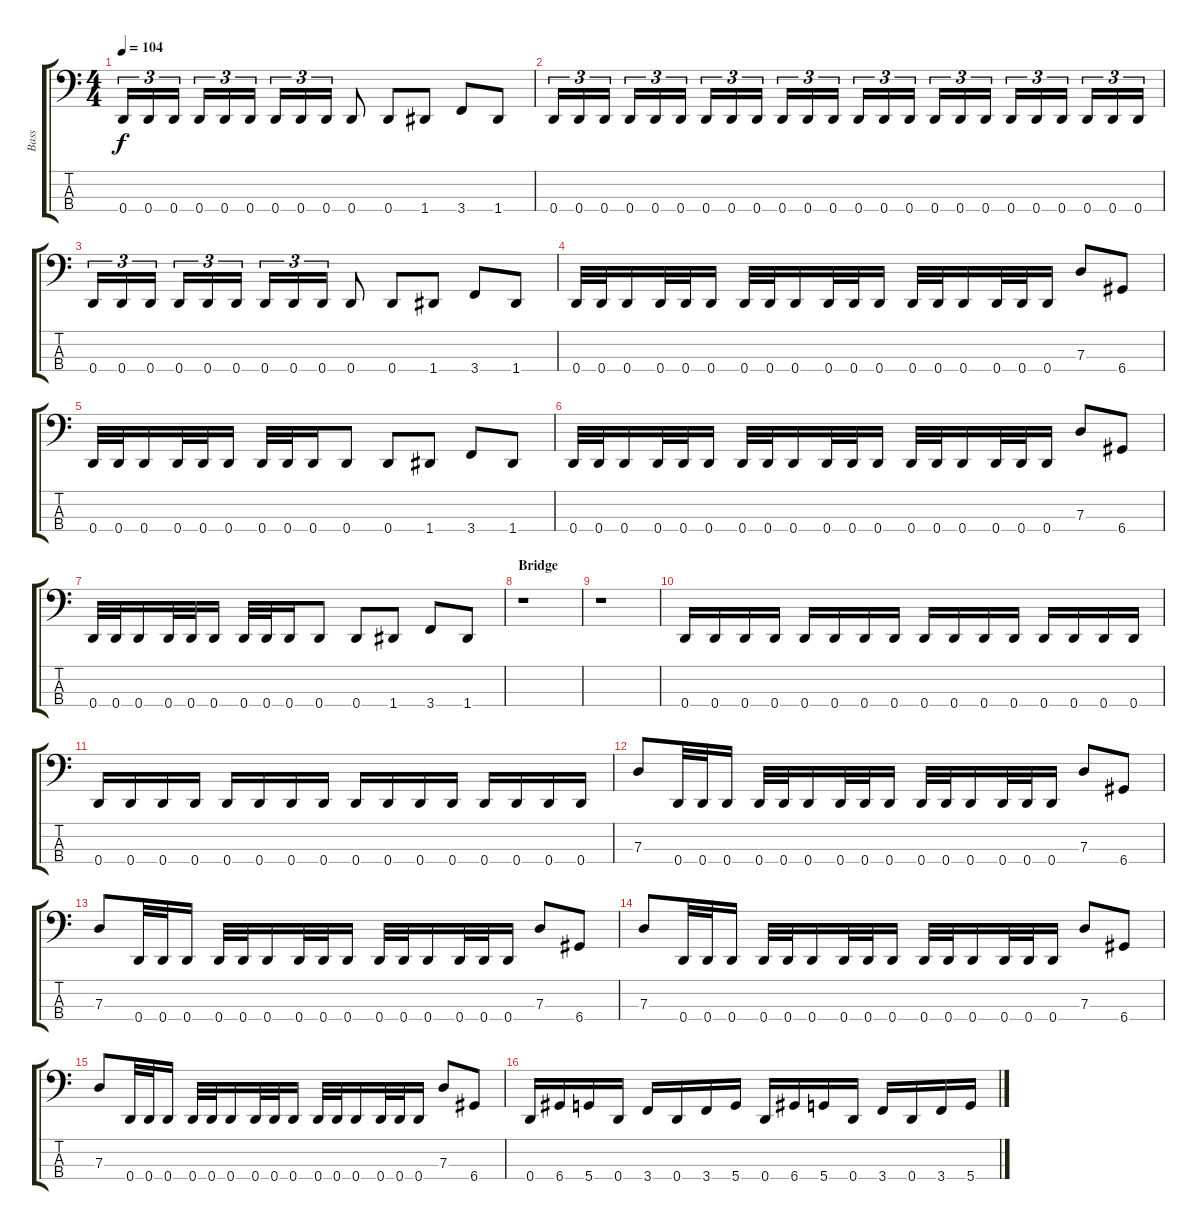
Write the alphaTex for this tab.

\track ("Bass" "Bass") {instrument slapbass2}
\staff {score tabs}
\tuning (F2 C2 G1 D1) {hide}
\ts (4 4)
\tempo 104
\clef f4
\ks c
0.4.16{tu (3 2) dy f} 0.4.16{tu (3 2)} 0.4.16{tu (3 2)} 0.4.16{tu (3 2)} 0.4.16{tu (3 2)} 0.4.16{tu (3 2)} 0.4.16{tu (3 2)} 0.4.16{tu (3 2)} 0.4.16{tu (3 2)} 0.4.8 0.4.8 1.4.8 3.4.8 1.4.8 |
0.4.16{tu (3 2)} 0.4.16{tu (3 2)} 0.4.16{tu (3 2)} 0.4.16{tu (3 2)} 0.4.16{tu (3 2)} 0.4.16{tu (3 2)} 0.4.16{tu (3 2)} 0.4.16{tu (3 2)} 0.4.16{tu (3 2)} 0.4.16{tu (3 2)} 0.4.16{tu (3 2)} 0.4.16{tu (3 2)} 0.4.16{tu (3 2)} 0.4.16{tu (3 2)} 0.4.16{tu (3 2)} 0.4.16{tu (3 2)} 0.4.16{tu (3 2)} 0.4.16{tu (3 2)} 0.4.16{tu (3 2)} 0.4.16{tu (3 2)} 0.4.16{tu (3 2)} 0.4.16{tu (3 2)} 0.4.16{tu (3 2)} 0.4.16{tu (3 2)} |
0.4.16{tu (3 2)} 0.4.16{tu (3 2)} 0.4.16{tu (3 2)} 0.4.16{tu (3 2)} 0.4.16{tu (3 2)} 0.4.16{tu (3 2)} 0.4.16{tu (3 2)} 0.4.16{tu (3 2)} 0.4.16{tu (3 2)} 0.4.8 0.4.8 1.4.8 3.4.8 1.4.8 |
0.4.32 0.4.32 0.4.16 0.4.32 0.4.32 0.4.16 0.4.32 0.4.32 0.4.16 0.4.32 0.4.32 0.4.16 0.4.32 0.4.32 0.4.16 0.4.32 0.4.32 0.4.16 7.3.8 6.4.8 |
0.4.32 0.4.32 0.4.16 0.4.32 0.4.32 0.4.16 0.4.32 0.4.32 0.4.16 0.4.8 0.4.8 1.4.8 3.4.8 1.4.8 |
0.4.32 0.4.32 0.4.16 0.4.32 0.4.32 0.4.16 0.4.32 0.4.32 0.4.16 0.4.32 0.4.32 0.4.16 0.4.32 0.4.32 0.4.16 0.4.32 0.4.32 0.4.16 7.3.8 6.4.8 |
0.4.32 0.4.32 0.4.16 0.4.32 0.4.32 0.4.16 0.4.32 0.4.32 0.4.16 0.4.8 0.4.8 1.4.8 3.4.8 1.4.8 |
\section ("" "Bridge")
r.1 |
r.1 |
0.4.16 0.4.16 0.4.16 0.4.16 0.4.16 0.4.16 0.4.16 0.4.16 0.4.16 0.4.16 0.4.16 0.4.16 0.4.16 0.4.16 0.4.16 0.4.16 |
0.4.16 0.4.16 0.4.16 0.4.16 0.4.16 0.4.16 0.4.16 0.4.16 0.4.16 0.4.16 0.4.16 0.4.16 0.4.16 0.4.16 0.4.16 0.4.16 |
7.3.8 0.4.32 0.4.32 0.4.16 0.4.32 0.4.32 0.4.16 0.4.32 0.4.32 0.4.16 0.4.32 0.4.32 0.4.16 0.4.32 0.4.32 0.4.16 7.3.8 6.4.8 |
7.3.8 0.4.32 0.4.32 0.4.16 0.4.32 0.4.32 0.4.16 0.4.32 0.4.32 0.4.16 0.4.32 0.4.32 0.4.16 0.4.32 0.4.32 0.4.16 7.3.8 6.4.8 |
7.3.8 0.4.32 0.4.32 0.4.16 0.4.32 0.4.32 0.4.16 0.4.32 0.4.32 0.4.16 0.4.32 0.4.32 0.4.16 0.4.32 0.4.32 0.4.16 7.3.8 6.4.8 |
7.3.8 0.4.32 0.4.32 0.4.16 0.4.32 0.4.32 0.4.16 0.4.32 0.4.32 0.4.16 0.4.32 0.4.32 0.4.16 0.4.32 0.4.32 0.4.16 7.3.8 6.4.8 |
\section ("" "")
0.4.16 6.4.16 5.4.16 0.4.16 3.4.16 0.4.16 3.4.16 5.4.16 0.4.16 6.4.16 5.4.16 0.4.16 3.4.16 0.4.16 3.4.16 5.4.16
